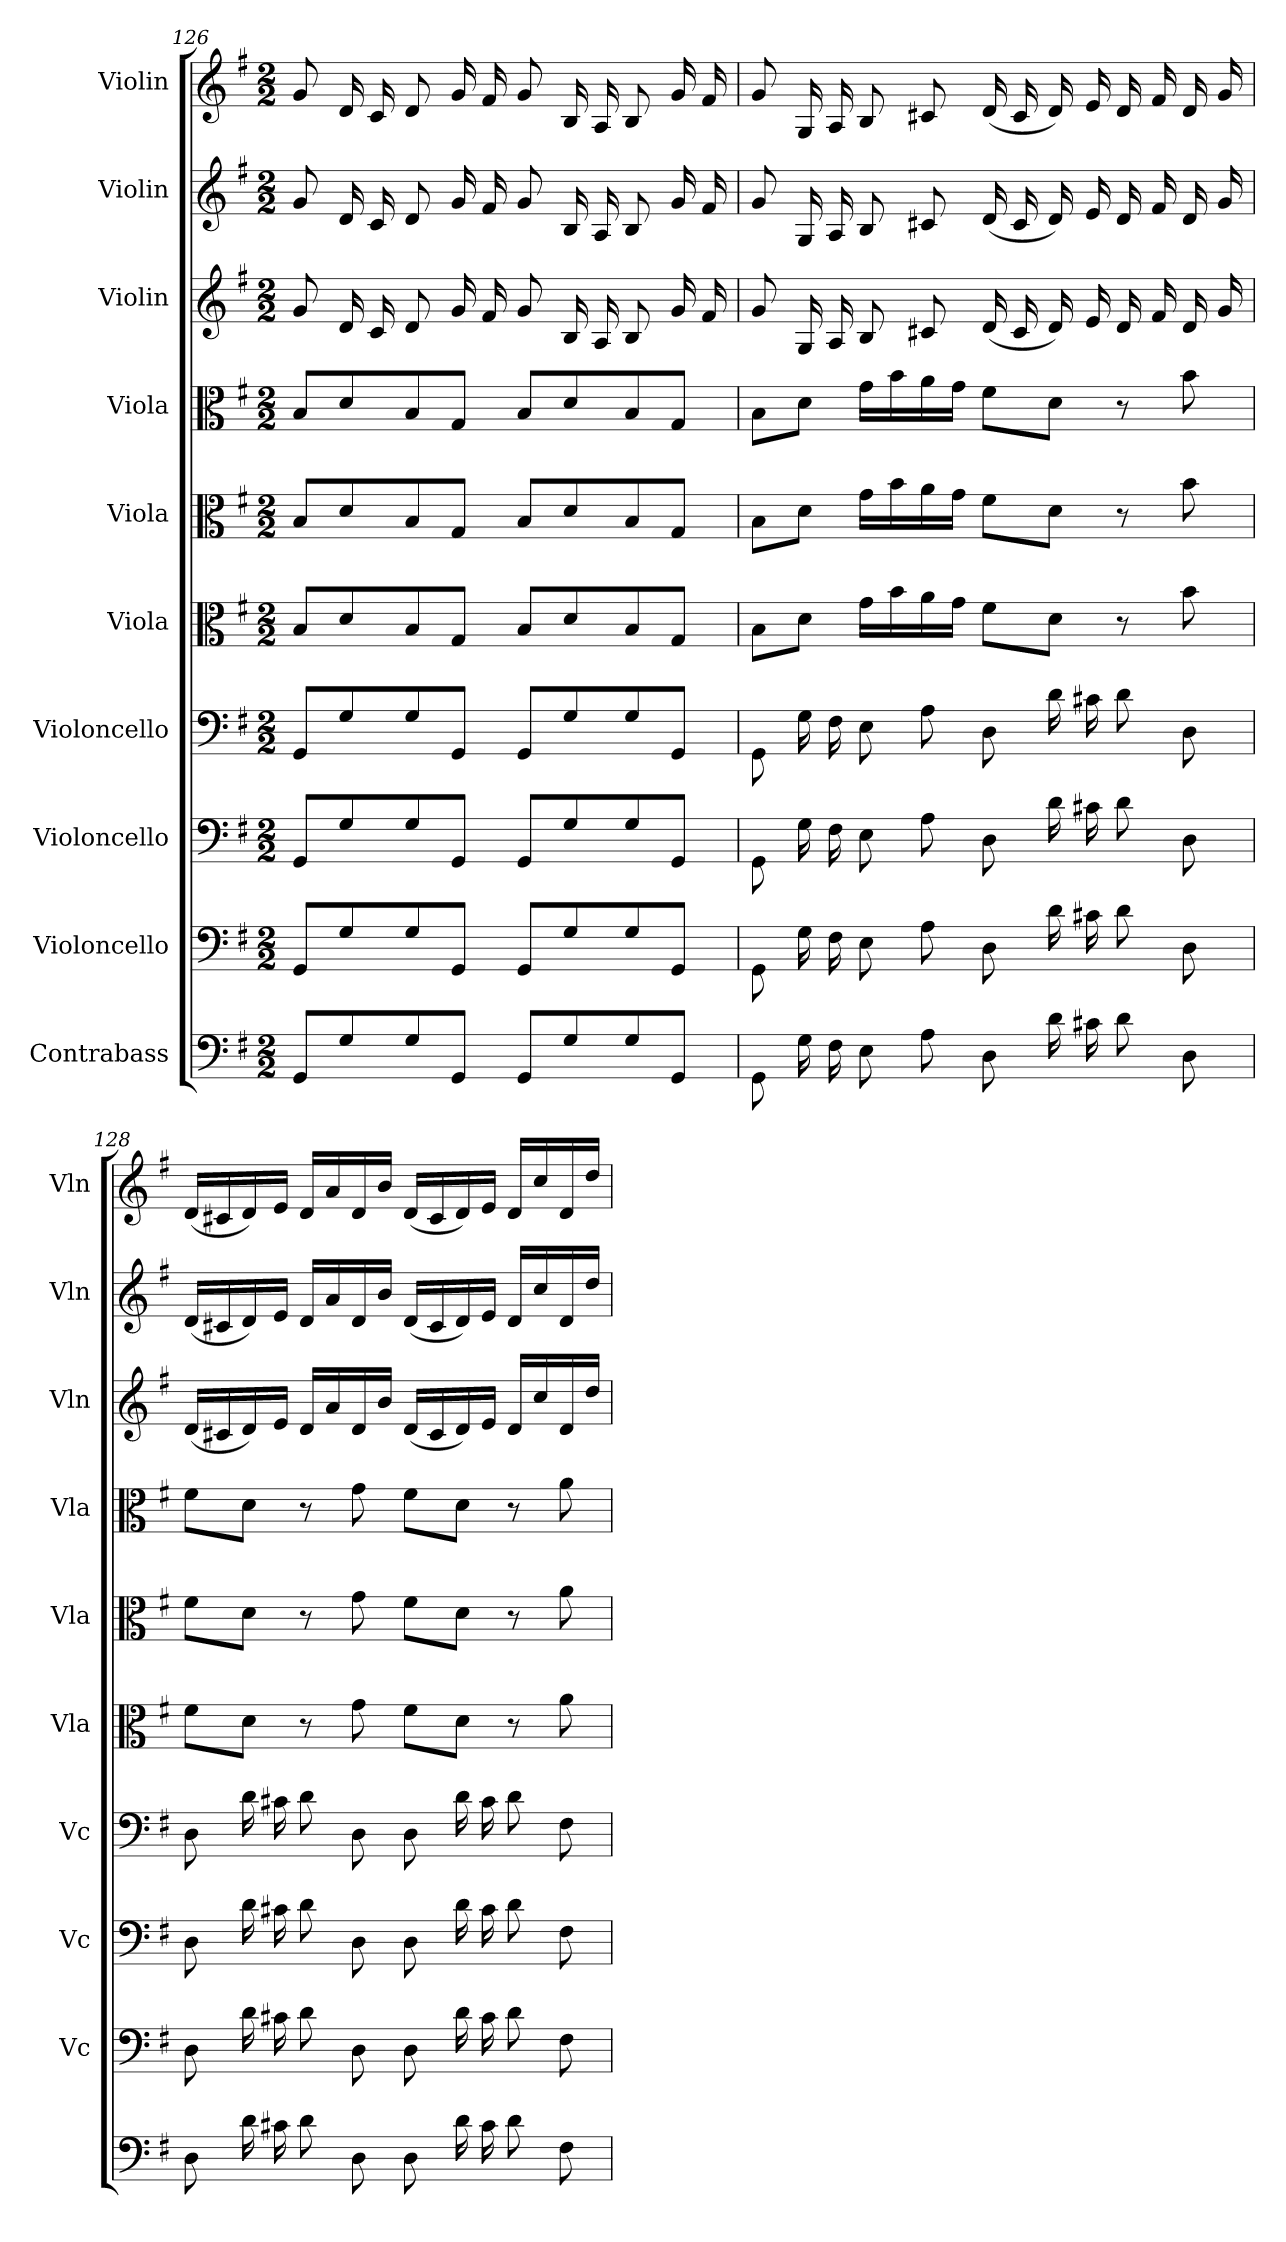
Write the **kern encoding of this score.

**kern	**kern	**kern	**kern	**kern	**kern	**kern	**kern	**kern	**kern
*part10	*part9	*part8	*part7	*part6	*part5	*part4	*part3	*part2	*part1
*staff10	*staff9	*staff8	*staff7	*staff6	*staff5	*staff4	*staff3	*staff2	*staff1
*I"Contrabass	*I"Violoncello	*I"Violoncello	*I"Violoncello	*I"Viola	*I"Viola	*I"Viola	*I"Violin	*I"Violin	*I"Violin
*	*I'Vc	*I'Vc	*I'Vc	*I'Vla	*I'Vla	*I'Vla	*I'Vln	*I'Vln	*I'Vln
*clefF4	*clefF4	*clefF4	*clefF4	*clefC3	*clefC3	*clefC3	*clefG2	*clefG2	*clefG2
*k[f#]	*k[f#]	*k[f#]	*k[f#]	*k[f#]	*k[f#]	*k[f#]	*k[f#]	*k[f#]	*k[f#]
*G:	*G:	*G:	*G:	*G:	*G:	*G:	*G:	*G:	*G:
*M2/2	*M2/2	*M2/2	*M2/2	*M2/2	*M2/2	*M2/2	*M2/2	*M2/2	*M2/2
=126	=126	=126	=126	=126	=126	=126	=126	=126	=126
8GG/L	8GG/L	8GG/L	8GG/L	8B/L	8B/L	8B/L	8g/	8g/	8g/
8G/	8G/	8G/	8G/	8d/	8d/	8d/	16d/	16d/	16d/
.	.	.	.	.	.	.	16c/	16c/	16c/
8G/	8G/	8G/	8G/	8B/	8B/	8B/	8d/	8d/	8d/
8GG/J	8GG/J	8GG/J	8GG/J	8G/J	8G/J	8G/J	16g/	16g/	16g/
.	.	.	.	.	.	.	16f#/	16f#/	16f#/
8GG/L	8GG/L	8GG/L	8GG/L	8B/L	8B/L	8B/L	8g/	8g/	8g/
8G/	8G/	8G/	8G/	8d/	8d/	8d/	16B/	16B/	16B/
.	.	.	.	.	.	.	16A/	16A/	16A/
8G/	8G/	8G/	8G/	8B/	8B/	8B/	8B/	8B/	8B/
8GG/J	8GG/J	8GG/J	8GG/J	8G/J	8G/J	8G/J	16g/	16g/	16g/
.	.	.	.	.	.	.	16f#/	16f#/	16f#/
=127	=127	=127	=127	=127	=127	=127	=127	=127	=127
8GG\	8GG\	8GG\	8GG\	8B\L	8B\L	8B\L	8g/	8g/	8g/
16G\	16G\	16G\	16G\	8d\J	8d\J	8d\J	16G/	16G/	16G/
16F#\	16F#\	16F#\	16F#\	.	.	.	16A/	16A/	16A/
8E\	8E\	8E\	8E\	16g\LL	16g\LL	16g\LL	8B/	8B/	8B/
.	.	.	.	16b\	16b\	16b\	.	.	.
8A\	8A\	8A\	8A\	16a\	16a\	16a\	8c#X/	8c#X/	8c#X/
.	.	.	.	16g\JJ	16g\JJ	16g\JJ	.	.	.
8D\	8D\	8D\	8D\	8f#\L	8f#\L	8f#\L	(16d/	(16d/	(16d/
.	.	.	.	.	.	.	16c#/	16c#/	16c#/
16d\	16d\	16d\	16d\	8d\J	8d\J	8d\J	16d/)	16d/)	16d/)
16c#X\	16c#X\	16c#X\	16c#X\	.	.	.	16e/	16e/	16e/
8d\	8d\	8d\	8d\	8r	8r	8r	16d/	16d/	16d/
.	.	.	.	.	.	.	16f#/	16f#/	16f#/
8D\	8D\	8D\	8D\	8b\	8b\	8b\	16d/	16d/	16d/
.	.	.	.	.	.	.	16g/	16g/	16g/
=128	=128	=128	=128	=128	=128	=128	=128	=128	=128
8D\	8D\	8D\	8D\	8f#\L	8f#\L	8f#\L	(16d/LL	(16d/LL	(16d/LL
.	.	.	.	.	.	.	16c#X/	16c#X/	16c#X/
16d\	16d\	16d\	16d\	8d\J	8d\J	8d\J	16d/)	16d/)	16d/)
16c#X\	16c#X\	16c#X\	16c#X\	.	.	.	16e/JJ	16e/JJ	16e/JJ
8d\	8d\	8d\	8d\	8r	8r	8r	16d/LL	16d/LL	16d/LL
.	.	.	.	.	.	.	16a/	16a/	16a/
8D\	8D\	8D\	8D\	8g\	8g\	8g\	16d/	16d/	16d/
.	.	.	.	.	.	.	16b/JJ	16b/JJ	16b/JJ
8D\	8D\	8D\	8D\	8f#\L	8f#\L	8f#\L	(16d/LL	(16d/LL	(16d/LL
.	.	.	.	.	.	.	16c#/	16c#/	16c#/
16d\	16d\	16d\	16d\	8d\J	8d\J	8d\J	16d/)	16d/)	16d/)
16c#\	16c#\	16c#\	16c#\	.	.	.	16e/JJ	16e/JJ	16e/JJ
8d\	8d\	8d\	8d\	8r	8r	8r	16d/LL	16d/LL	16d/LL
.	.	.	.	.	.	.	16cc/	16cc/	16cc/
8F#\	8F#\	8F#\	8F#\	8a\	8a\	8a\	16d/	16d/	16d/
.	.	.	.	.	.	.	16dd/JJ	16dd/JJ	16dd/JJ
=	=	=	=	=	=	=	=	=	=
*-	*-	*-	*-	*-	*-	*-	*-	*-	*-
